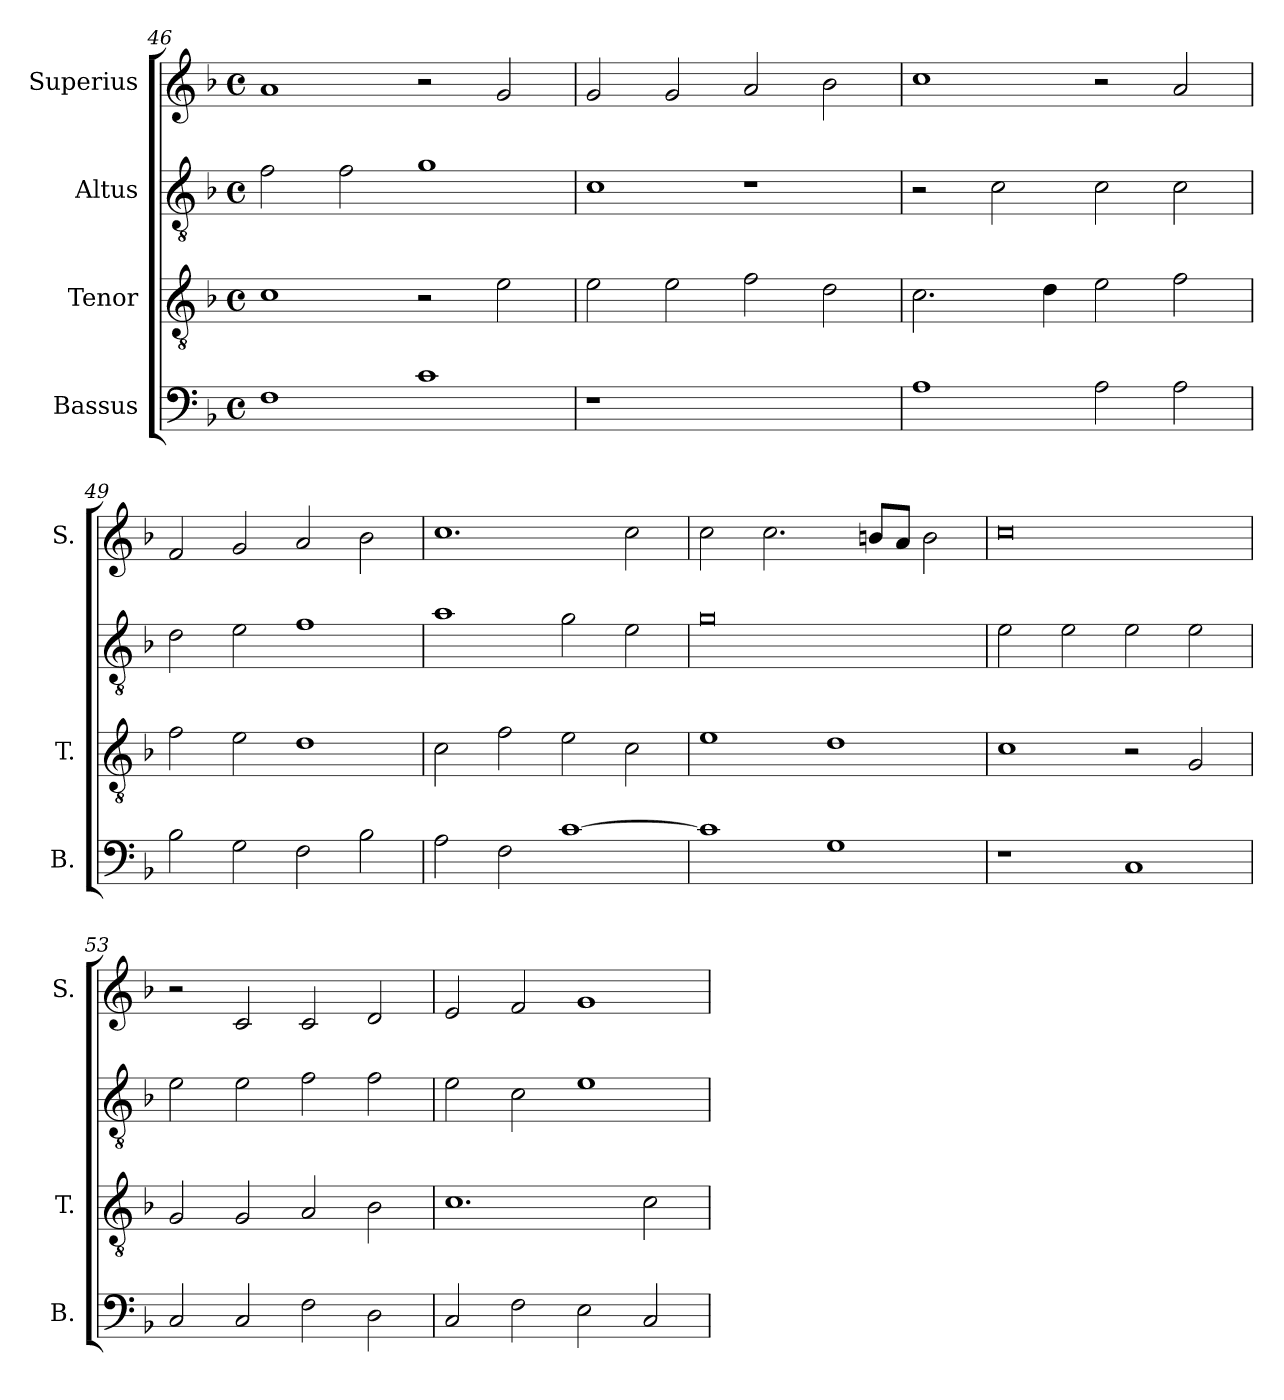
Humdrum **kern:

**kern	**kern	**kern	**kern
*part4	*part3	*part2	*part1
*staff4	*staff3	*staff2	*staff1
*I"Bassus	*I"Tenor	*I"Altus	*I"Superius
*I'B.	*I'T.	*	*I'S.
*clefF4	*clefGv2	*clefGv2	*clefG2
*	*ITrd7c12	*ITrd7c12	*
*k[b-]	*k[b-]	*k[b-]	*k[b-]
*F:	*F:	*F:	*F:
*M4/4	*M4/4	*M4/4	*M4/4
*met(c)	*met(c)	*met(c)	*met(c)
=46	=46	=46	=46
1Fi	1Ci	2Fi\	1ai
.	.	2Fi\	.
1ci	2r	1Gi	2r
.	2Ei\	.	2gi/
=47	=47	=47	=47
!LO:N:vis=1	!	!	!
1r	2Ei\	1Ci	2gi/
.	2Ei\	.	2gi/
1ryy	2Fi\	1r	2ai/
.	2Di\	.	2b-i\
=48	=48	=48	=48
1Ai	2.Ci\	2r	1cci
.	.	2Ci\	.
.	4Di\	.	.
2Ai\	2Ei\	2Ci\	2r
2Ai\	2Fi\	2Ci\	2ai/
!!LO:PB:g=z
=49	=49	=49	=49
2B-i\	2Fi\	2Di\	2fi/
2Gi\	2Ei\	2Ei\	2gi/
2Fi\	1Di	1Fi	2ai/
2B-i\	.	.	2b-i\
=50	=50	=50	=50
2Ai\	2Ci\	1Ai	1.cci
2Fi\	2Fi\	.	.
[>1ci	2Ei\	2Gi\	.
.	2Ci\	2Ei\	2cci\
=51	=51	=51	=51
1ci]	1Ei	0Gi	2cci\
.	.	.	2.cci\
1Gi	1Di	.	.
.	.	.	8bni/L
.	.	.	8ai/J
.	.	.	2bi\
=52	=52	=52	=52
1r	1Ci	2Ei\	0cci
.	.	2Ei\	.
1Ci	2r	2Ei\	.
.	2GGi/	2Ei\	.
=53	=53	=53	=53
2Ci/	2GGi/	2Ei\	2r
2Ci/	2GGi/	2Ei\	2ci/
2Fi\	2AAi/	2Fi\	2ci/
2Di\	2BB-i\	2Fi\	2di/
!!LO:LB:g=z
=54	=54	=54	=54
2Ci/	1.Ci	2Ei\	2ei/
2Fi\	.	2Ci\	2fi/
2Ei\	.	1Ei	1gi
2Ci/	2Ci\	.	.
=	=	=	=
*-	*-	*-	*-
